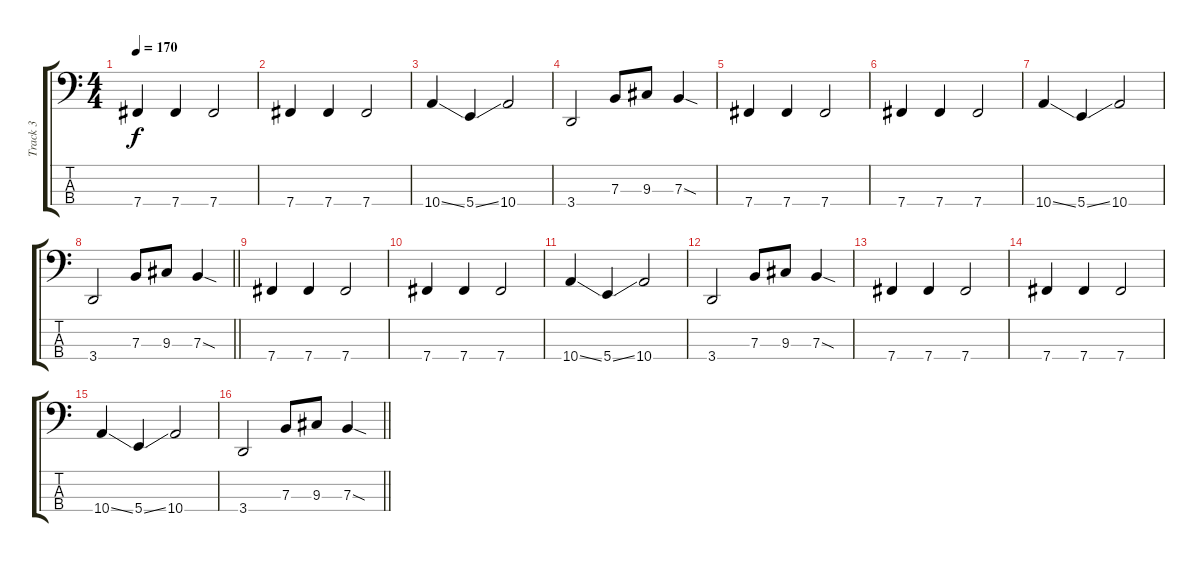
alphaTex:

\track ("Track 3" "Track 3") {instrument electricbasspick}
\staff {score tabs}
\tuning (D2 A1 E1 B0) {hide}
\ts (4 4)
\section ("" "")
\tempo 170
\clef f4
\ks c
7.4.4{dy f} 7.4.4 7.4.2 |
7.4.4 7.4.4 7.4.2 |
10.4{ss}.4 5.4{ss}.4 10.4.2 |
3.4.2 7.3.8 9.3.8 7.3{sod}.4 |
7.4.4 7.4.4 7.4.2 |
7.4.4 7.4.4 7.4.2 |
10.4{ss}.4 5.4{ss}.4 10.4.2 |
\barLineRight lightlight
3.4.2 7.3.8 9.3.8 7.3{sod}.4 |
\section ("" "")
7.4.4 7.4.4 7.4.2 |
7.4.4 7.4.4 7.4.2 |
10.4{ss}.4 5.4{ss}.4 10.4.2 |
3.4.2 7.3.8 9.3.8 7.3{sod}.4 |
7.4.4 7.4.4 7.4.2 |
7.4.4 7.4.4 7.4.2 |
10.4{ss}.4 5.4{ss}.4 10.4.2 |
\barLineRight lightlight
3.4.2 7.3.8 9.3.8 7.3{sod}.4
